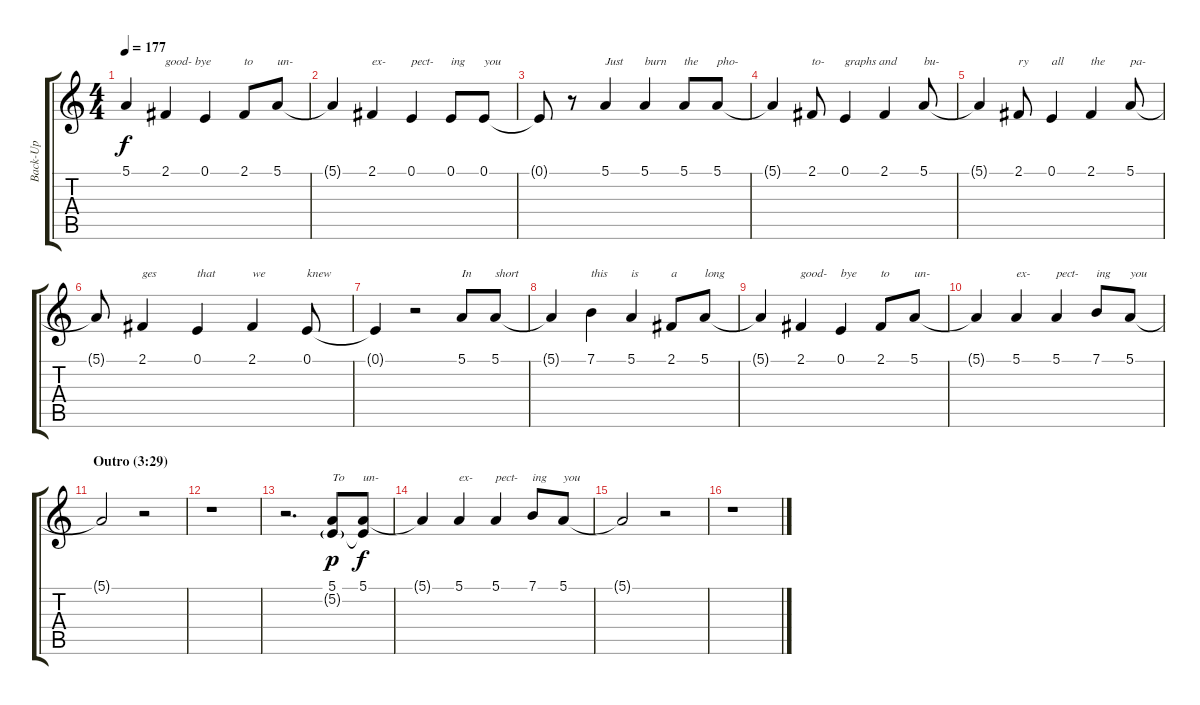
\track ("Back-Up" "Back-Up") {instrument baritonesax}
\staff {score tabs}
\tuning (E4 B3 G3 D3 A2 D2) {hide}
\ts (4 4)
\tempo 177
\clef g2
\ks c
5.1{t}.4{dy f} 2.1.4{txt "good- bye"} 0.1.4 2.1.8{txt "to"} 5.1.8{txt "un-"} |
5.1{t}.4 2.1.4{txt "ex-"} 0.1.4{txt "pect-"} 0.1.8{txt "ing"} 0.1.8{txt "you"} |
0.1{t}.8 r.8 5.1.4{txt "Just"} 5.1.4{txt "burn"} 5.1.8{txt "the"} 5.1.8{txt "pho-"} |
5.1{t}.4 2.1.8{txt "to-"} 0.1.4{txt "graphs and"} 2.1.4 5.1.8{txt "bu-"} |
5.1{t}.4 2.1.8{txt "ry"} 0.1.4{txt "all"} 2.1.4{txt "the"} 5.1.8{txt "pa-"} |
5.1{t}.8 2.1.4{txt "ges"} 0.1.4{txt "that"} 2.1.4{txt "we"} 0.1.8{txt "knew"} |
0.1{t}.4 r.2 5.1.8{txt "In"} 5.1.8{txt "short"} |
5.1{t}.4 7.1.4{txt "this"} 5.1.4{txt "is"} 2.1.8{txt "a"} 5.1.8{txt "long"} |
5.1{t}.4 2.1.4{txt "good-"} 0.1.4{txt "bye"} 2.1.8{txt "to"} 5.1.8{txt "un-"} |
5.1{t}.4 5.1.4{txt "ex-"} 5.1.4{txt "pect-"} 7.1.8{txt "ing"} 5.1.8{txt "you"} |
\section ("" "Outro (3:29)")
5.1{t}.2 r.2 |
r.1 |
r.2{d} (5.1 5.2{g}).8{txt "To" dy p} (5.1 5.2{t}).8{txt "un-" dy f} |
5.1{t}.4 5.1.4{txt "ex-"} 5.1.4{txt "pect-"} 7.1.8{txt "ing"} 5.1.8{txt "you"} |
5.1{t}.2 r.2 |
r.1
